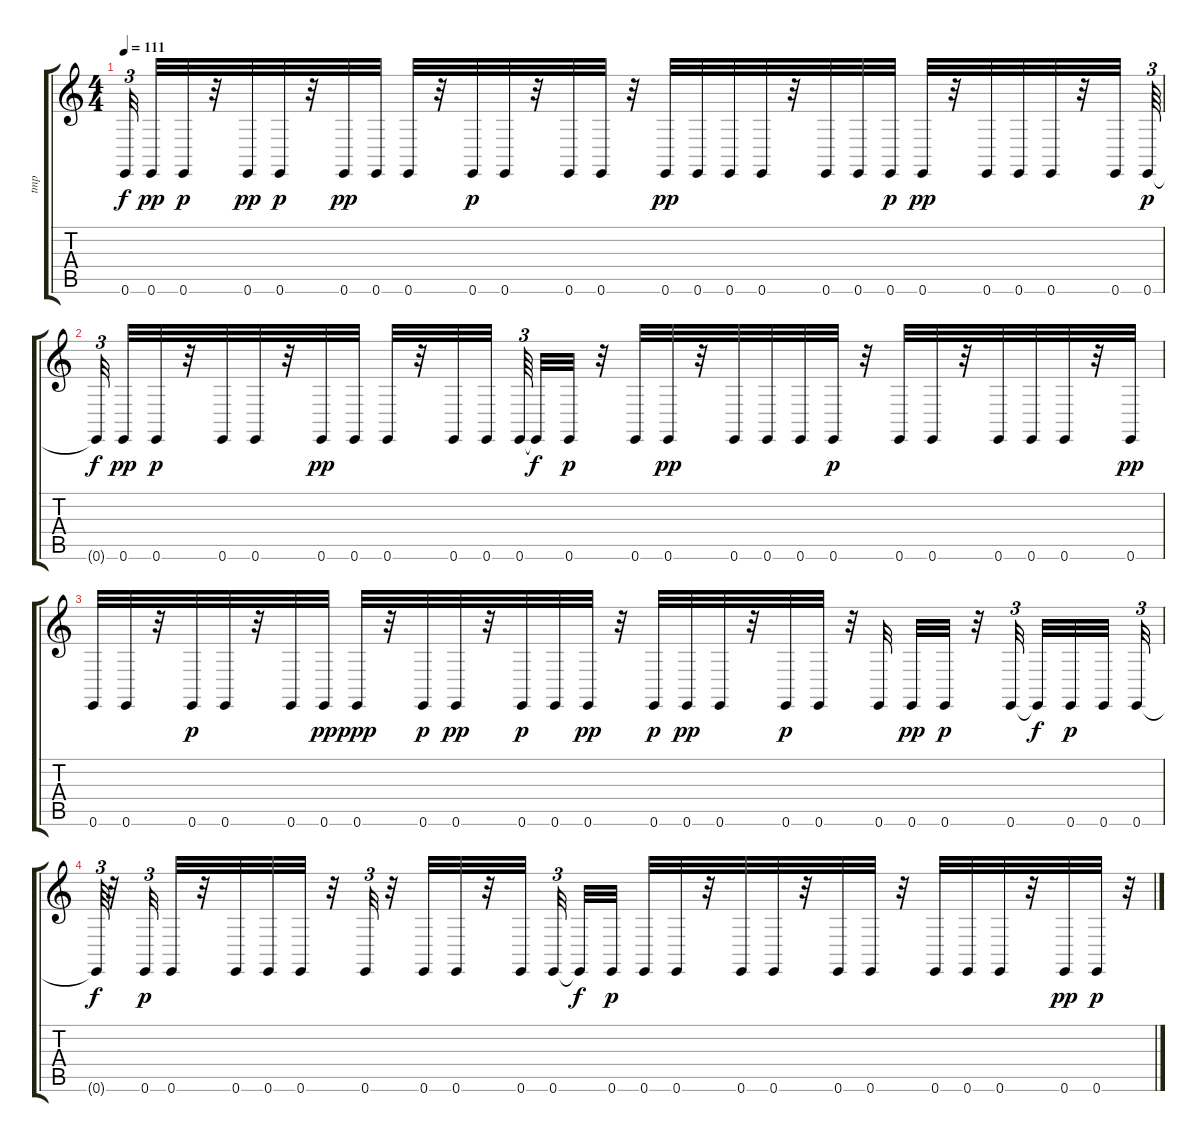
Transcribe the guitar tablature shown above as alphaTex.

\track ("tmp" "tmp") {instrument timpani}
\staff {score tabs}
\tuning (E4 B3 G3 D3 A2 E2) {hide}
\ts (4 4)
\tempo 111
\clef g2
\ks c
0.6{t}.32{tu (3 2) dy f} 0.6.32{dy pp} 0.6.32{dy p} r.32 0.6.32{dy pp} 0.6.32{dy p} r.32 0.6.32{dy pp} 0.6.32 0.6.32 r.32 0.6.32{dy p} 0.6.32 r.32 0.6.32 0.6.32 r.32 0.6.32{dy pp} 0.6.32 0.6.32 0.6.32 r.32 0.6.32 0.6.32 0.6.32{dy p} 0.6.32{dy pp} r.32 0.6.32 0.6.32 0.6.32 r.32 0.6.32 0.6.64{tu (3 2) dy p} |
0.6{t}.32{tu (3 2) dy f} 0.6.32{dy pp} 0.6.32{dy p} r.32 0.6.32 0.6.32 r.32 0.6.32{dy pp} 0.6.32 0.6.32 r.32 0.6.32 0.6.32 0.6.64{tu (3 2)} 0.6{t}.32{dy f} 0.6.32{dy p} r.32 0.6.32 0.6.32{dy pp} r.32 0.6.32 0.6.32 0.6.32 0.6.32{dy p} r.32 0.6.32 0.6.32 r.32 0.6.32 0.6.32 0.6.32 r.32 0.6.32{dy pp} |
0.6.32 0.6.32 r.32 0.6.32{dy p} 0.6.32 r.32 0.6.32 0.6.32{dy pp} 0.6.32{dy ppp} r.32 0.6.32{dy p} 0.6.32{dy pp} r.32 0.6.32{dy p} 0.6.32 0.6.32{dy pp} r.32 0.6.32{dy p} 0.6.32{dy pp} 0.6.32 r.32 0.6.32{dy p} 0.6.32 r.32{tu (3 2)} 0.6.32 0.6.32{dy pp} 0.6.32{dy p} r.32 0.6.32{tu (3 2)} 0.6{t}.32{dy f} 0.6.32{dy p} 0.6.32 0.6.32{tu (3 2)} |
0.6{t}.64{tu (3 2) dy f} r.32 0.6.32{tu (3 2) dy p} 0.6.32 r.32 0.6.32 0.6.32 0.6.32 r.32 0.6.32{tu (3 2)} r.32 0.6.32 0.6.32 r.32 0.6.32 0.6.32{tu (3 2)} 0.6{t}.32{dy f} 0.6.32{dy p} 0.6.32 0.6.32 r.32 0.6.32 0.6.32 r.32 0.6.32 0.6.32 r.32 0.6.32 0.6.32 0.6.32 r.32 0.6.32{dy pp} 0.6.32{dy p} r.32{tu (3 2)}
